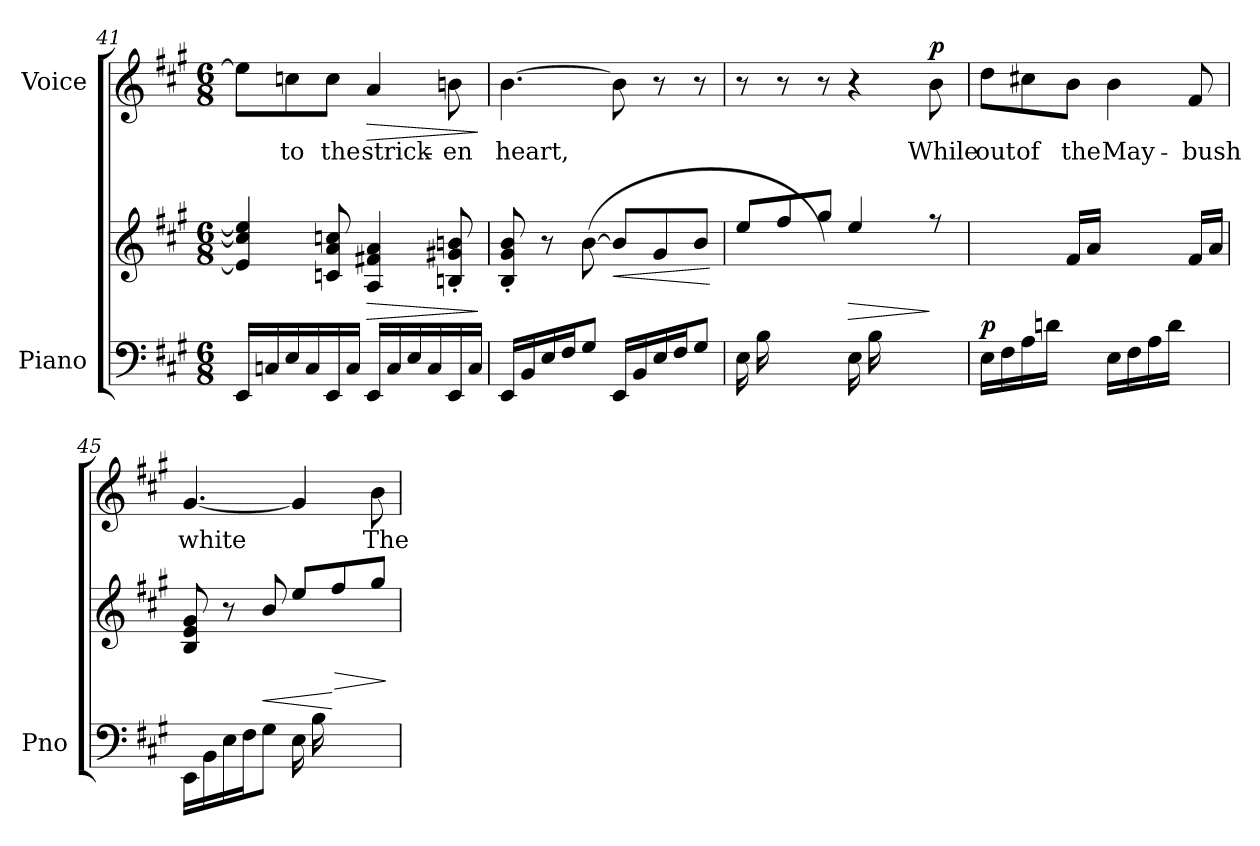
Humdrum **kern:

**kern	**kern	**dynam	**kern	**text	**dynam
*part2	*part2	*part2	*part1	*part1	*part1
*staff3	*staff2	*staff2/3	*staff1	*staff1	*staff1
*I"Piano	*	*	*I"Voice	*	*
*I'Pno	*	*	*	*	*
*clefF4	*clefG2	*	*clefG2	*	*
*k[f#c#g#]	*k[f#c#g#]	*	*k[f#c#g#]	*	*
*M6/8	*M6/8	*	*M6/8	*	*
=41	=41	=41	=41	=41	=41
16EE/LL	4e/] 4cc/] 4ee/]	.	8ee\L]	.	.
16Cn/	.	.	.	.	.
16E/	.	.	8ccn\	to	.
16C/	.	.	.	.	.
16EE/	8cn/ 8a/ 8ccn/	.	8cc\J	the	.
16C/JJ	.	.	.	.	.
!	!	!LO:HP:b	!	!	!LO:HP:b
16EE/LL	4A/ 4f#X/ 4a/	>	4a/	strick-	>
16C/	.	.	.	.	.
16E/	.	.	.	.	.
16C/	.	.	.	.	.
16EE/	8Bn/' 8g#X/' 8bn/'	.	8bn\	-en	.
16C/JJ	.	.	.	.	.
.	.	]	.	.	]
=42	=42	=42	=42	=42	=42
16EE/LL	8B/' 8g#/' 8b/'	.	[4.b\	heart,	.
16BB/	.	.	.	.	.
16E/	8r	.	.	.	.
16F#/J	.	.	.	.	.
8G#/J	([8b\	.	.	.	.
!	!	!LO:HP:b	!	!	!
16EE/LL	8b/L]	<	8b\]	.	.
16BB/	.	.	.	.	.
16E/	8g#/	.	8r	.	.
16F#/J	.	.	.	.	.
8G#/J	8b/J	.	8r	.	.
.	.	[	.	.	.
=43	=43	=43	=43	=43	=43
*	*^	*	*	*	*
(<16E\LL	8ee/L	8ryy	.	8r	.	.
16B\	.	.	.	.	.	.
4ryy	8ff#/	16e\	.	8r	.	.
.	.	16f#\J	.	.	.	.
.	8gg#/J	8g#\J)	.	8r	.	.
!	!	!	!LO:HP:b	!	!	!
(<16E\LL	4ee/)	8ryy	>	4r	.	.
16B\	.	.	.	.	.	.
4ryy	.	16e\	.	.	.	.
.	.	16f#\J	.	.	.	.
!	!	!	!	!	!	!LO:DY:a
.	8r	8g#\J)	]	8b\	While	p
=44	=44	=44	=44	=44	=44	=44
!	!	!	!LO:DY:a=2	!	!	!
(16E\LL	2.ryy	4ryy	p	8dd\L	out	.
16F#\	.	.	.	.	.	.
16A\	.	.	.	8cc#X\	of	.
16dn\JJ	.	.	.	.	.	.
8ryy	.	16f#/LL	.	8b\J	the	.
.	.	16a/JJ)	.	.	.	.
(16E\LL	.	4ryy	.	4b\	May-	.
16F#\	.	.	.	.	.	.
16A\	.	.	.	.	.	.
16d\JJ	.	.	.	.	.	.
8ryy	.	16f#/LL	.	8f#/	-bush	.
.	.	16a/JJ)	.	.	.	.
=45	=45	=45	=45	=45	=45	=45
16EE\LL	8B/ 8e/ 8g#/	2ryy	.	[4.g#/	white	.
16BB\	.	.	.	.	.	.
16E\	8r	.	.	.	.	.
16F#\J	.	.	.	.	.	.
!	!	!	!LO:HP:b	!	!	!
8G#\J	8b/	.	<	.	.	.
(<16E\LL	8ee/L	.	.	4g#/]	.	.
16B\	.	.	.	.	.	.
!	!	!	!LO:HP:n=1:b	!	!	!
4ryy	8ff#/	16e\	[ >	.	.	.
.	.	16f#\J	.	.	.	.
.	8gg#/J	8g#\J)	.	8b\	The	.
*	*v	*v	*	*	*	*
.	.	]	.	.	.
=	=	=	=	=	=
*-	*-	*-	*-	*-	*-
